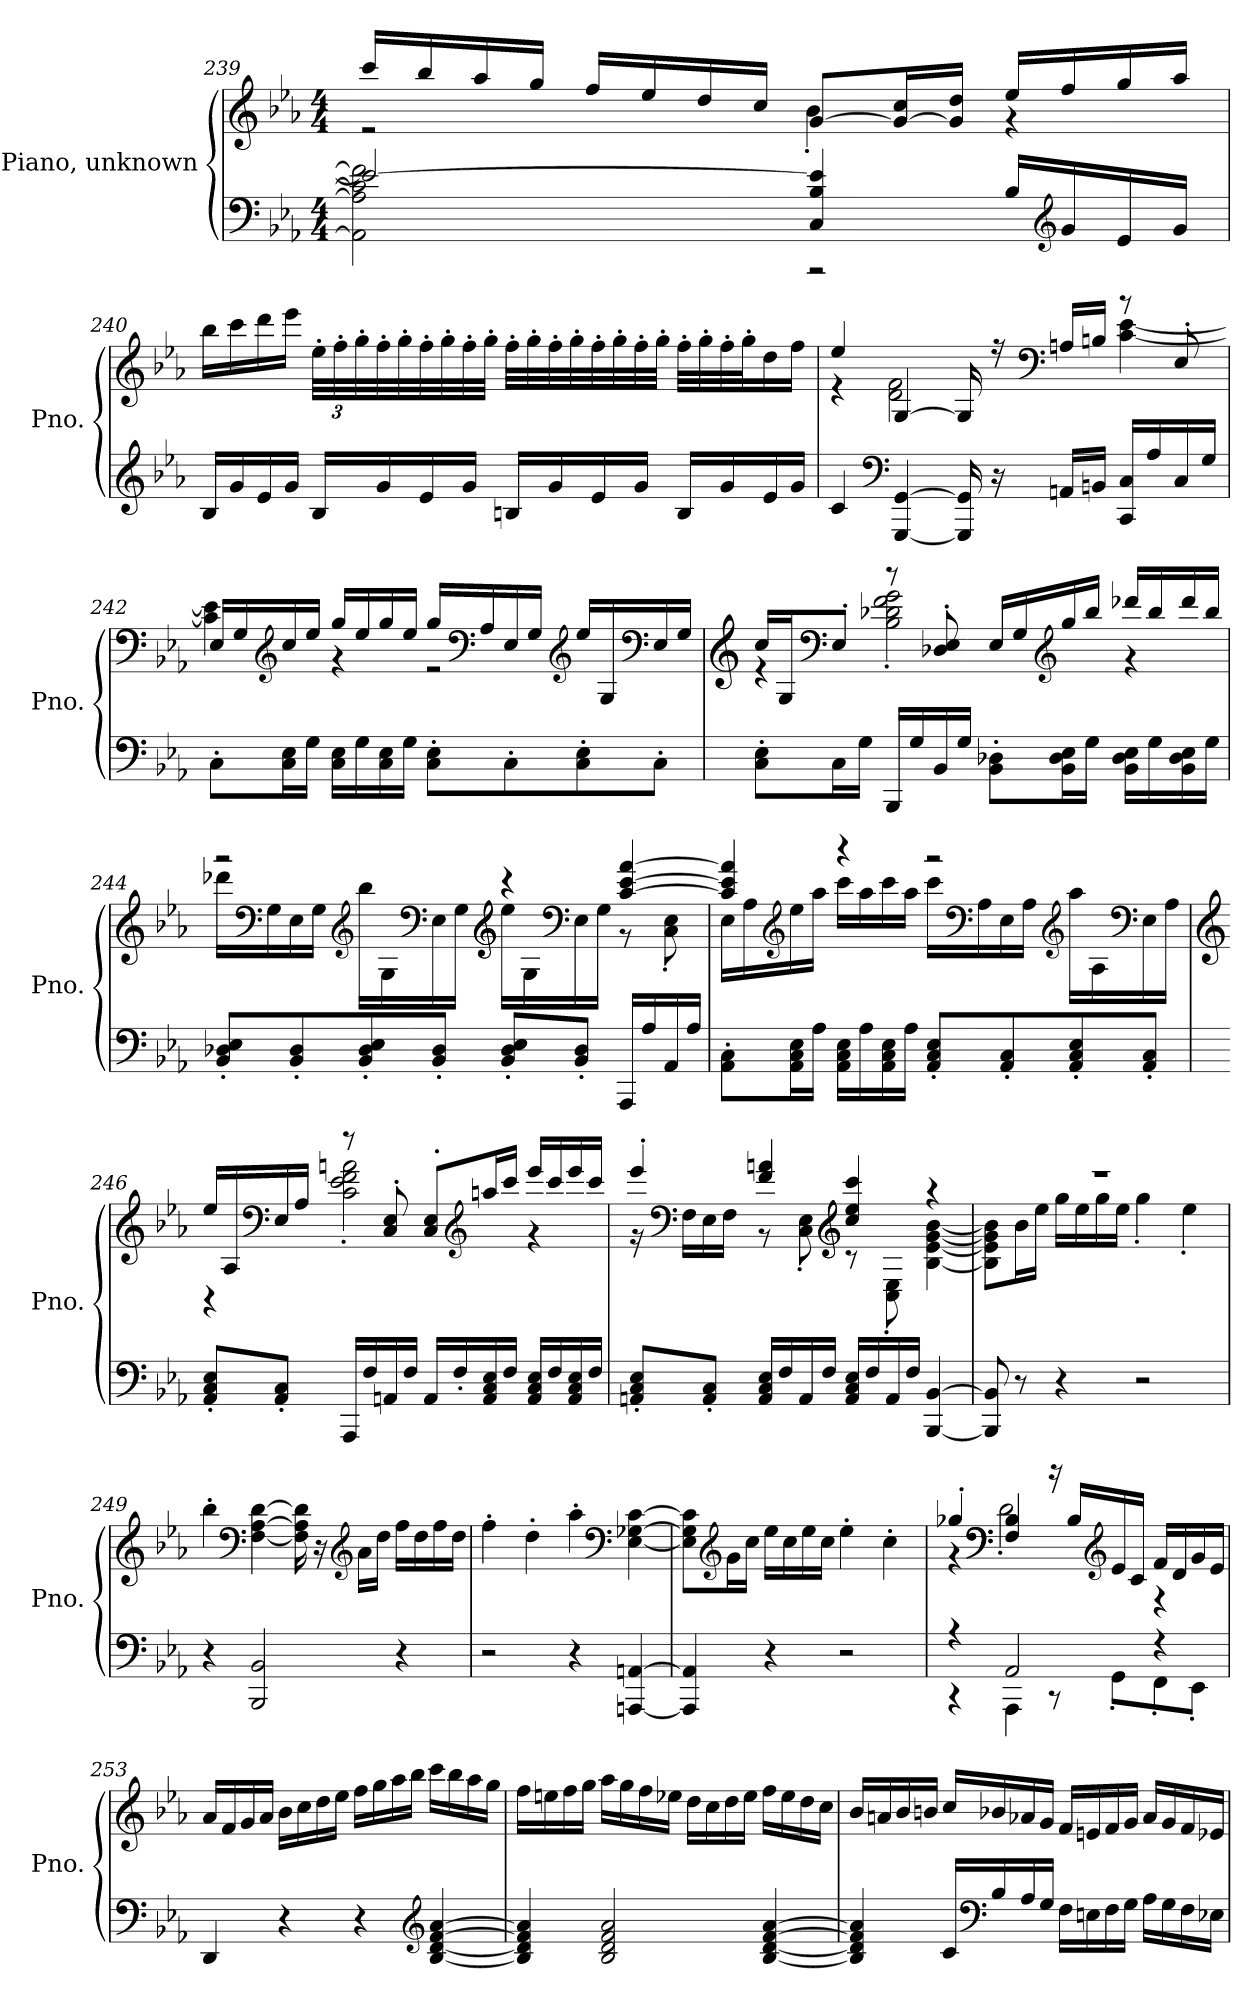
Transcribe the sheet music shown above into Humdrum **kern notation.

**kern	**kern
*part1	*part1
*staff2	*staff1
*I"Piano, unknown	*
*I'Pno.	*
!!LO:LB:g=z
*clefF4	*clefG2
*k[b-e-a-]	*k[b-e-a-]
*M4/4	*M4/4
=239	=239
*^	*^
2e-/_	2AA-\] 2A-\] 2c\] 2f\]	16ccc/LL	2r
.	.	16bb-/	.
.	.	16aa-/	.
.	.	16gg/JJ	.
.	.	16ff/LL	.
.	.	16ee-/	.
.	.	16dd/	.
.	.	16cc/JJ	.
4C/ 4B-/ 4e-/]	2r	[8g/L	4b-'\
.	.	16g/_ 16cc/L	.
.	.	16g/] 16dd/JJ	.
16B-/LL	.	16ee-/LL	4r
*clefG2	*	*	*
16g/	.	16ff/	.
16e-/	.	16gg/	.
16g/JJ	.	16aa-/JJ	.
*v	*v	*	*
*	*v	*v
!!LO:LB:g=z
=240	=240
16B-/LL	16bb-\LL
16g/	16ccc\
16e-/	16ddd\
16g/JJ	16eee-\JJ
*	*Xbrackettup
16B-/LL	48ee-'\LLL
.	48ff'\
.	48gg'\
16g/	32ff'\
.	32gg'\
16e-/	32ff'\
.	32gg'\
16g/JJ	32ff'\
.	32gg'\JJJ
16Bn/LL	32ff'\LLL
.	32gg'\
16g/	32ff'\
.	32gg'\
16e-/	32ff'\
.	32gg'\
16g/JJ	32ff'\
.	32gg'\JJJ
16B/LL	32ff'\LLL
.	32gg'\
16g/	32ff'\
.	32gg'\J
16e-/	16dd\
16g/JJ	16ff\JJ
=241	=241
*	*^
4c/	4ee-/	4r
*clefF4	*	*
[4GGG/ [4GG/	[4G/	2d\ 2f\
16GGG/] 16GG/]	16G/]	.
16r	16r	.
*	*clefF4	*
16AAn/LL	16An/LL	.
16BBn/JJ	16Bn/JJ	.
16CC/ 16C/LL	8r	[4c\ [4e-\
16A-/	.	.
16C/	8E-'/	.
16G/JJ	.	.
!!LO:LB:g=z	!!
=242	=242	=242
8C'\L	16E-/LL	4c\] 4e-\]
.	16G/	.
*	*clefG2	*
16C\ 16E-\L	16cc/	.
16G\JJ	16ee-/JJ	.
16C\ 16E-\LL	16gg/LL	4r
16G\	16ee-/	.
16C\ 16E-\	16gg/	.
16G\JJ	16ee-/JJ	.
8C\' 8E-\'L	16gg/LL	2r
*	*clefF4	*
.	16A-/	.
8C'\	16E-/	.
.	16G/JJ	.
*	*clefG2	*
8C\' 8E-\'	16ee-/LL	.
.	16G/	.
*	*clefF4	*
8C'\J	16E-/	.
.	16G/JJ	.
!!LO:PB:g=z	!!
=243	=243	=243
*	*clefG2	*
8C\' 8E-\'L	16cc/LL	4r
.	16G/J	.
*	*clefF4	*
16C\L	8E-'/J	.
16G\JJ	.	.
16BBB-/LL	8r	2B-\' 2d-X\' 2f\' 2g\'
16G/	.	.
16BB-/	8D-X/' 8E-/'	.
16G/JJ	.	.
8BB-\' 8D-X\'L	16E-/LL	.
.	16G/	.
*	*clefG2	*
16BB-\ 16D-\ 16E-\L	16gg/	.
16G\JJ	16bb-/JJ	.
16BB-\ 16D-\ 16E-\LL	16ddd-X/LL	4r
16G\	16bb-/	.
16BB-\ 16D-\ 16E-\	16ddd-/	.
16G\JJ	16bb-/JJ	.
!!LO:LB:g=z	!!
=244	=244	=244
8BB-/' 8D-X/' 8E-/'L	2r	16ddd-X\LL
*	*clefF4	*
.	.	16G\
8BB-/' 8D-/'	.	16E-\
.	.	16G\JJ
*	*clefG2	*
8BB-/' 8D-/' 8E-/'	.	16bb-\LL
.	.	16G\
*	*clefF4	*
8BB-/' 8D-/'J	.	16E-\
.	.	16G\JJ
*	*clefG2	*
8BB-/' 8D-/' 8E-/'L	4r	16ee-\LL
.	.	16G\
*	*clefF4	*
8BB-/' 8D-/'J	.	16E-\
.	.	16G\JJ
16AAA-/LL	[4c/ [4e-/ [4a-/	8r
16A-/	.	.
16AA-/	.	8C\' 8E-\'
16A-/JJ	.	.
!!LO:LB:g=z	!!
=245	=245	=245
8AA-\' 8C\'L	4c/] 4e-/] 4a-/]	16E-\LL
.	.	16A-\
*	*clefG2	*
16AA-\ 16C\ 16E-\L	.	16ee-\
16A-\JJ	.	16aa-\JJ
16AA-\ 16C\ 16E-\LL	4r	16ccc\LL
16A-\	.	16aa-\
16AA-\ 16C\ 16E-\	.	16ccc\
16A-\JJ	.	16aa-\JJ
8AA-/' 8C/' 8E-/'L	2r	16ccc\LL
*	*clefF4	*
.	.	16A-\
8AA-/' 8C/'	.	16E-\
.	.	16A-\JJ
*	*clefG2	*
8AA-/' 8C/' 8E-/'	.	16aa-\LL
.	.	16A-\
*	*clefF4	*
8AA-/' 8C/'J	.	16E-\
.	.	16A-\JJ
!!LO:LB:g=z	!!
=246	=246	=246
*	*clefG2	*
8AA-/' 8C/' 8E-/'L	16ee-/LL	4r
.	16A-/	.
*	*clefF4	*
8AA-/' 8C/'J	16E-/	.
.	16A-/JJ	.
16AAA-/LL	8r	2c\' 2e-\' 2f\' 2an\'
16F/	.	.
16AAn/	8C/' 8E-/'	.
16F/JJ	.	.
16AA/LL	8C/' 8E-/'L	.
16F'/	.	.
*	*clefG2	*
16AA/ 16C/ 16E-/	16aan/L	.
16F/JJ	16ccc/JJ	.
16AA/ 16C/ 16E-/LL	16eee-/LL	4r
16F/	16ccc/	.
16AA/ 16C/ 16E-/	16eee-/	.
16F/JJ	16ccc/JJ	.
=247	=247	=247
8AAn/' 8C/' 8E-/'L	4eee-'/	16r
*	*clefF4	*
.	.	16F\LL
8AA/' 8C/'J	.	16E-\
.	.	16F\JJ
16AA/ 16C/ 16E-/LL	4f/ 4an/	8r
16F/	.	.
16AA/	.	8C\' 8E-\'
16F/JJ	.	.
*	*clefG2	*
16AA/ 16C/ 16E-/LL	4cc/ 4ee-/ 4ccc/	8r
16F/	.	.
16AA/	.	8C\' 8E-\'
16F/JJ	.	.
[4BBB-/ [4BB-/	4r	[4B-\ [4e-\ [4g\ [4b-\
!!LO:LB:g=z	!!
=248	=248	=248
8BBB-/] 8BB-/]	1r	8B-\] 8e-\] 8g\] 8b-\]L
8r	.	16b-\L
.	.	16ee-\JJ
4r	.	16gg\LL
.	.	16ee-\
.	.	16gg\
.	.	16ee-\JJ
2r	.	4gg'\
.	.	4ee-'\
*	*v	*v
=249	=249
4r	4bb-'\
*	*clefF4
2BBB-/ 2BB-/	[4F\ [4A-\ [4d\
.	16F\] 16A-\] 16d\]
.	16r
*	*clefG2
.	16a-\LL
.	16dd\JJ
4r	16ff\LL
.	16dd\
.	16ff\
.	16dd\JJ
=250	=250
2r	4ff'\
.	4dd'\
4r	4aa-'\
*	*clefF4
[4AAAn/ [4AAn/	[4E-\ [4G-X\ [4c\
=251	=251
4AAA/] 4AA/]	8E-\] 8G-\] 8c\]L
*	*clefG2
.	16g\L
.	16cc\JJ
4r	16ee-\LL
.	16cc\
.	16ee-\
.	16cc\JJ
2r	4ee-'\
.	4cc'\
!!LO:LB:g=z
=252	=252
*^	*^
4r	4r	4gg-X'/	4r
*	*	*clefF4	*
2AA-/	4AAA-\	4F/ 4B-/	2d'\
.	8r	16r	.
.	.	16B-/LL	.
*	*	*clefG2	*
.	8GG'\L	16e-/	.
.	.	16c/JJ	.
4r	8FF'\	16f/LL	4r
.	.	16d/	.
.	8EE-'\J	16g/	.
.	.	16e-/JJ	.
*v	*v	*	*
*	*v	*v
=253	=253
4DD/	16a-/LL
.	16f/
.	16g/
.	16a-/JJ
4r	16b-\LL
.	16cc\
.	16dd\
.	16ee-\JJ
4r	16ff\LL
.	16gg\
.	16aa-\
.	16bb-\JJ
*clefG2	*
[4B-/ [4d/ [4f/ [4a-/	16ccc\LL
.	16bb-\
.	16aa-\
.	16gg\JJ
!!LO:PB:g=z
=254	=254
4B-/] 4d/] 4f/] 4a-/]	16ff\LL
.	16een\
.	16ff\
.	16gg\JJ
2B-/ 2d/ 2f/ 2a-/	16aa-\LL
.	16gg\
.	16ff\
.	16ee-X\JJ
.	16dd\LL
.	16cc\
.	16dd\
.	16ee-\JJ
[4B-/ [4d/ [4f/ [4a-/	16ff\LL
.	16ee-\
.	16dd\
.	16cc\JJ
=255	=255
4B-/] 4d/] 4f/] 4a-/]	16b-/LL
.	16an/
.	16b-/
.	16bn/JJ
16c/LL	16cc/LL
*clefF4	*
16B-/	16b-X/
16A-/	16a-X/
16G/JJ	16g/JJ
16F\LL	16f/LL
16En\	16en/
16F\	16f/
16G\JJ	16g/JJ
16A-\LL	16a-/LL
16G\	16g/
16F\	16f/
16E-X\JJ	16e-X/JJ
=	=
*-	*-
